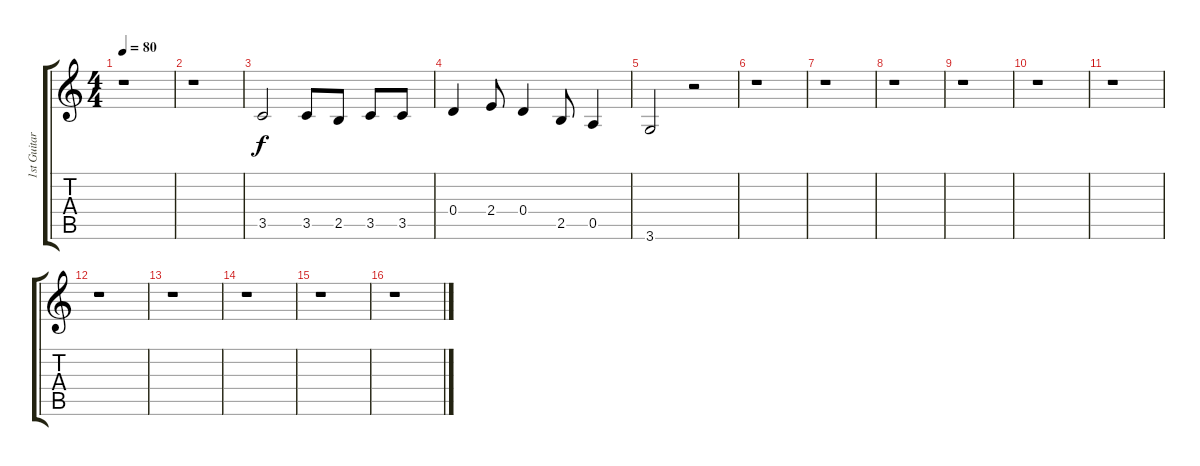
\track ("1st Guitar" "1st Guitar") {instrument distortionguitar}
\staff {score tabs}
\tuning (E4 B3 G3 D3 A2 E2) {hide}
\ts (4 4)
\tempo 80
\clef g2
\ks c
r.1{dy f} |
r.1 |
3.5.2 3.5.8 2.5.8 3.5.8 3.5.8 |
0.4.4 2.4.8 0.4.4 2.5.8 0.5.4 |
3.6.2 r.2 |
r.1 |
r.1 |
r.1 |
r.1 |
r.1 |
r.1 |
r.1 |
r.1 |
r.1 |
r.1 |
r.1
